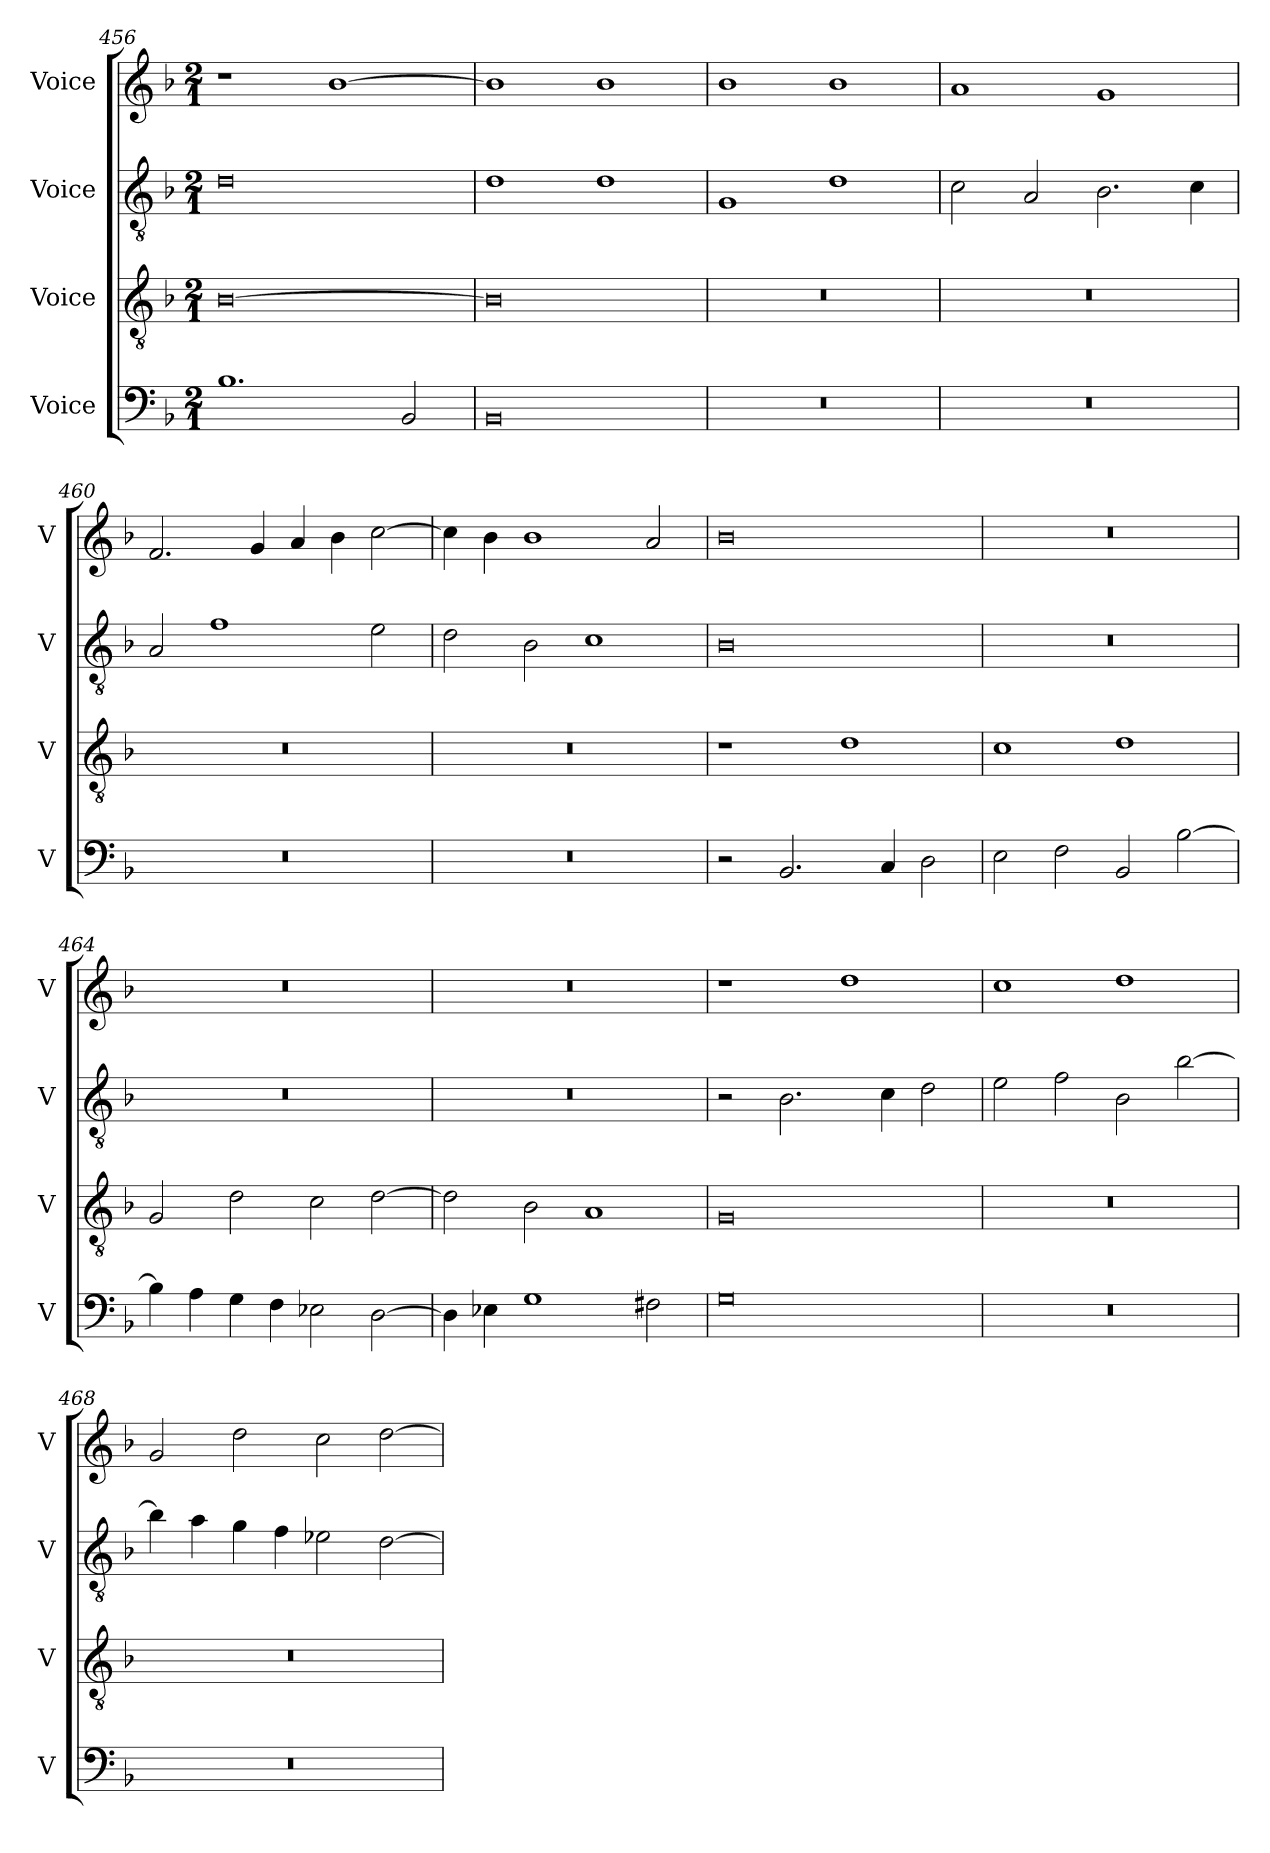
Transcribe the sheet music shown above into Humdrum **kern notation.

**kern	**kern	**kern	**kern
*part4	*part3	*part2	*part1
*staff4	*staff3	*staff2	*staff1
*I"Voice	*I"Voice	*I"Voice	*I"Voice
*I'V	*I'V	*I'V	*I'V
*clefF4	*clefGv2	*clefGv2	*clefG2
*k[b-]	*k[b-]	*k[b-]	*k[b-]
*M2/1	*M2/1	*M2/1	*M2/1
=456	=456	=456	=456
1.B-	[0B-	0d	1r
.	.	.	[1b-
2BB-/	.	.	.
=457	=457	=457	=457
0BB-	0B-]	1d	1b-]
.	.	1d	1b-
=458	=458	=458	=458
0r	0r	1G	1b-
.	.	1d	1b-
=459	=459	=459	=459
0r	0r	2c\	1a
.	.	2A/	.
.	.	2.B-\	1g
.	.	4c\	.
=460	=460	=460	=460
0r	0r	2A/	2.f/
.	.	1f	.
.	.	.	4g/
.	.	.	4a/
.	.	.	4b-\
.	.	2e\	[2cc\
!!LO:PB:g=z
=461	=461	=461	=461
0r	0r	2d\	4cc\]
.	.	.	4b-\
.	.	2B-\	1b-
.	.	1c	.
.	.	.	2a/
=462	=462	=462	=462
2r	1r	0B-	0b-
2.BB-/	.	.	.
.	1d	.	.
4C/	.	.	.
2D\	.	.	.
=463	=463	=463	=463
2E\	1c	0r	0r
2F\	.	.	.
2BB-/	1d	.	.
[2B-\	.	.	.
=464	=464	=464	=464
4B-\]	2G/	0r	0r
4A\	.	.	.
4G\	2d\	.	.
4F\	.	.	.
2E-X\	2c\	.	.
[2D\	[2d\	.	.
=465	=465	=465	=465
4D\]	2d\]	0r	0r
4E-X\	.	.	.
1G	2B-\	.	.
.	1A	.	.
2F#X\	.	.	.
=466	=466	=466	=466
0G	0G	2r	1r
.	.	2.B-\	.
.	.	.	1dd
.	.	4c\	.
.	.	2d\	.
!!LO:LB:g=z
=467	=467	=467	=467
0r	0r	2e\	1cc
.	.	2f\	.
.	.	2B-\	1dd
.	.	[2b-\	.
=468	=468	=468	=468
0r	0r	4b-\]	2g/
.	.	4a\	.
.	.	4g\	2dd\
.	.	4f\	.
.	.	2e-X\	2cc\
.	.	[2d\	[2dd\
=	=	=	=
*-	*-	*-	*-
